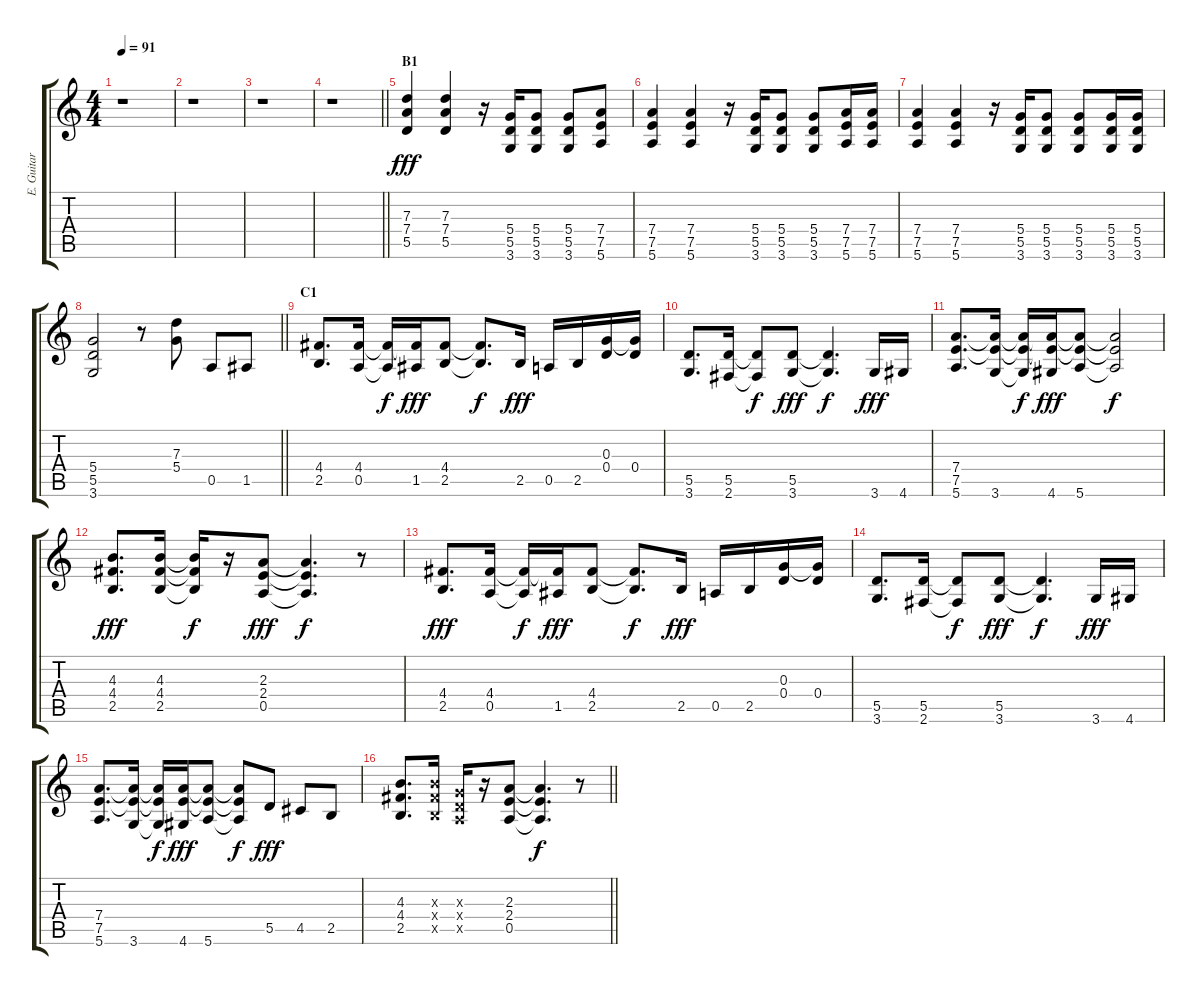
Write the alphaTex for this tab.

\track ("E. Guitar 3 (Rhythm)" "E. Guitar ") {instrument distortionguitar}
\staff {score tabs}
\tuning (E4 B3 G3 D3 A2 E2) {hide}
\ts (4 4)
\tempo 91
\clef g2
\ks c
r.1{dy f} |
r.1 |
r.1 |
\barLineRight lightlight
r.1 |
\section ("" "B1")
(7.3 7.4 5.5).4{dy fff} (7.3 7.4 5.5).4 r.16 (5.4 5.5 3.6).16 (5.4 5.5 3.6).8 (5.4 5.5 3.6).8 (7.4 7.5 5.6).8 |
(7.4 7.5 5.6).4 (7.4 7.5 5.6).4 r.16 (5.4 5.5 3.6).16 (5.4 5.5 3.6).8 (5.4 5.5 3.6).8 (7.4 7.5 5.6).16 (7.4 7.5 5.6).16 |
(7.4 7.5 5.6).4 (7.4 7.5 5.6).4 r.16 (5.4 5.5 3.6).16 (5.4 5.5 3.6).8 (5.4 5.5 3.6).8 (5.4 5.5 3.6).16 (5.4 5.5 3.6).16 |
\barLineRight lightlight
(5.4 5.5 3.6).2 r.8 (7.3 5.4).8 0.5.8 1.5.8 |
\section ("" "C1")
(4.4 2.5).8{d} (4.4 0.5).16 (4.4{t} 0.5{t}).16{dy f} (4.4{t} 1.5).16{dy fff} (4.4 2.5).8 (4.4{t} 2.5{t}).8{d dy f} 2.5.16{dy fff} 0.5.16 2.5.16 (0.3 0.4).16 (0.3{t} 0.4).16 |
(5.5 3.6).8{d} (5.5 2.6).16 (5.5{t} 2.6{t}).8{dy f} (5.5 3.6).8{dy fff} (5.5{t} 3.6{t}).4{d dy f} 3.6.16{dy fff} 4.6.16 |
(7.4 7.5 5.6).8{d} (7.4{t} 7.5{t} 3.6).16 (7.4{t} 7.5{t} 3.6{t}).16{dy f} (7.4{t} 7.5{t} 4.6).16{dy fff} (7.4{t} 7.5{t} 5.6).8 (7.4{t} 7.5{t} 5.6{t}).2{dy f} |
(4.3 4.4 2.5).8{d dy fff} (4.3 4.4 2.5).16 (4.3{t} 4.4{t} 2.5{t}).16{dy f} r.16 (2.3 2.4 0.5).8{dy fff} (2.3{t} 2.4{t} 0.5{t}).4{d dy f} r.8 |
(4.4 2.5).8{d dy fff} (4.4 0.5).16 (4.4{t} 0.5{t}).16{dy f} (4.4{t} 1.5).16{dy fff} (4.4 2.5).8 (4.4{t} 2.5{t}).8{d dy f} 2.5.16{dy fff} 0.5.16 2.5.16 (0.3 0.4).16 (0.3{t} 0.4).16 |
(5.5 3.6).8{d} (5.5 2.6).16 (5.5{t} 2.6{t}).8{dy f} (5.5 3.6).8{dy fff} (5.5{t} 3.6{t}).4{d dy f} 3.6.16{dy fff} 4.6.16 |
(7.4 7.5 5.6).8{d} (7.4{t} 7.5{t} 3.6).16 (7.4{t} 7.5{t} 3.6{t}).16{dy f} (7.4{t} 7.5{t} 4.6).16{dy fff} (7.4{t} 7.5{t} 5.6).8 (7.4{t} 7.5{t} 5.6{t}).8{dy f} 5.5.8{dy fff} 4.5.8 2.5.8 |
\barLineRight lightlight
(4.3 4.4 2.5).8{d} (4.3{x} 4.4{x} 2.5{x}).16 (0.3{x} 0.4{x} 0.5{x}).16 r.16 (2.3 2.4 0.5).8 (2.3{t} 2.4{t} 0.5{t}).4{d dy f} r.8
